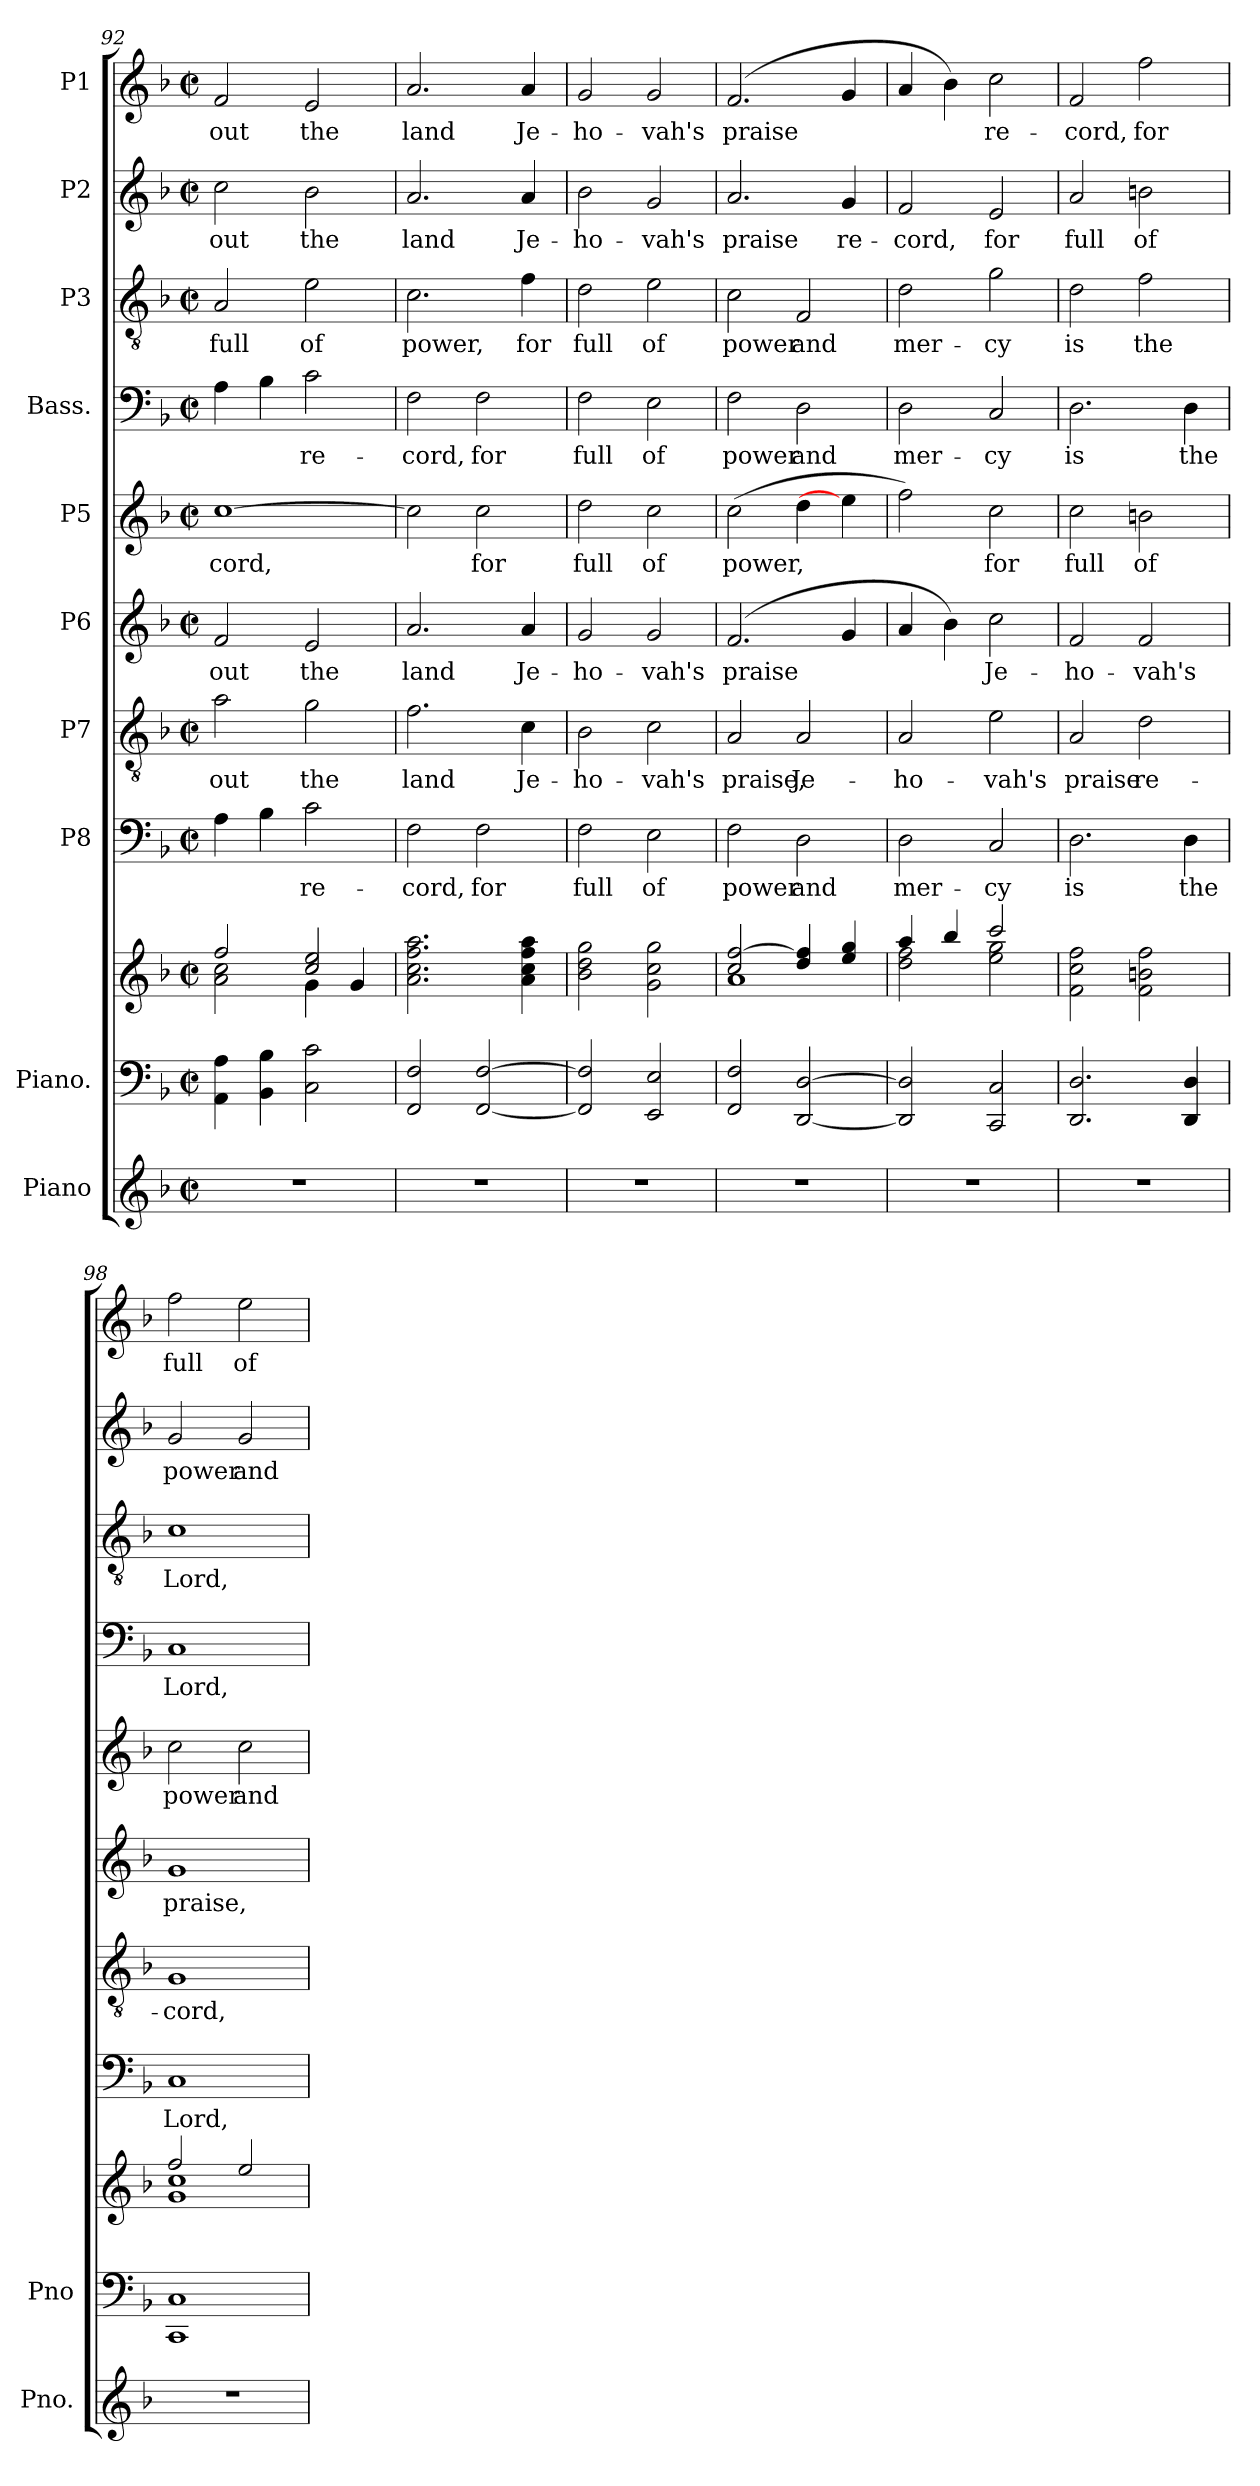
**kern	**kern	**kern	**kern	**text	**kern	**text	**kern	**text	**kern	**text	**kern	**text	**kern	**text	**kern	**text	**kern	**text
*part10	*part9	*part9	*part8	*part8	*part7	*part7	*part6	*part6	*part5	*part5	*part4	*part4	*part3	*part3	*part2	*part2	*part1	*part1
*staff11	*staff10	*staff9	*staff8	*staff8	*staff7	*staff7	*staff6	*staff6	*staff5	*staff5	*staff4	*staff4	*staff3	*staff3	*staff2	*staff2	*staff1	*staff1
*I"Piano	*I"Piano.	*	*I"P8	*	*I"P7	*	*I"P6	*	*I"P5	*	*I"Bass.	*	*I"P3	*	*I"P2	*	*I"P1	*
*I'Pno.	*I'Pno	*	*	*	*	*	*	*	*	*	*	*	*	*	*	*	*	*
*clefG2	*clefF4	*clefG2	*clefF4	*	*clefGv2	*	*clefG2	*	*clefG2	*	*clefF4	*	*clefGv2	*	*clefG2	*	*clefG2	*
*k[b-]	*k[b-]	*k[b-]	*k[b-]	*	*k[b-]	*	*k[b-]	*	*k[b-]	*	*k[b-]	*	*k[b-]	*	*k[b-]	*	*k[b-]	*
*F:	*F:	*F:	*F:	*	*F:	*	*F:	*	*F:	*	*F:	*	*F:	*	*F:	*	*F:	*
*M2/2	*M2/2	*M2/2	*M2/2	*	*M2/2	*	*M2/2	*	*M2/2	*	*M2/2	*	*M2/2	*	*M2/2	*	*M2/2	*
*met(c|)	*met(c|)	*met(c|)	*met(c|)	*	*met(c|)	*	*met(c|)	*	*met(c|)	*	*met(c|)	*	*met(c|)	*	*met(c|)	*	*met(c|)	*
=92	=92	=92	=92	=92	=92	=92	=92	=92	=92	=92	=92	=92	=92	=92	=92	=92	=92	=92
*	*	*^	*	*	*	*	*	*	*	*	*	*	*	*	*	*	*	*
!	!	!	!	!	!LO:LY:b	!	!LO:LY:b	!	!LO:LY:b	!	!LO:LY:b	!	!LO:LY:b	!	!LO:LY:b	!	!LO:LY:b	!	!LO:LY:b
1r	4AA\ 4A\	2ff/	2a\ 2cc\	4A\	.	2a\	-out	2f/	-out	[1cc	-cord,	4A\	.	2A/	full	2cc\	-out	2f/	-out
!	!	!	!	!	!LO:LY:b	!	!	!	!	!	!	!	!LO:LY:b	!	!	!	!	!	!
.	4BB-\ 4B-\	.	.	4B-\	.	.	.	.	.	.	.	4B-\	.	.	.	.	.	.	.
!	!	!	!	!	!LO:LY:b	!	!LO:LY:b	!	!LO:LY:b	!	!	!	!LO:LY:b	!	!LO:LY:b	!	!LO:LY:b	!	!LO:LY:b
.	2C\ 2c\	2cc/ 2ee/	4g\	2c\	re-	2g\	the	2e/	the	.	.	2c\	re-	2e\	of	2b-\	the	2e/	the
.	.	.	4g/	.	.	.	.	.	.	.	.	.	.	.	.	.	.	.	.
=93	=93	=93	=93	=93	=93	=93	=93	=93	=93	=93	=93	=93	=93	=93	=93	=93	=93	=93	=93
!	!	!	!	!	!LO:LY:b	!	!LO:LY:b	!	!LO:LY:b	!	!LO:LY:b	!	!LO:LY:b	!	!LO:LY:b	!	!LO:LY:b	!	!LO:LY:b
*	*	*v	*v	*	*	*	*	*	*	*	*	*	*	*	*	*	*	*	*
1r	2FF/ 2F/	2.a\ 2.cc\ 2.ff\ 2.aa\	2F\	-cord,	2.f\	land	2.a/	land	2cc\]	.	2F\	-cord,	2.c\	power,	2.a/	land	2.a/	land
!	!	!	!	!LO:LY:b	!	!	!	!	!	!LO:LY:b	!	!LO:LY:b	!	!	!	!	!	!
.	[2FF/ [2F/	.	2F\	for	.	.	.	.	2cc\	for	2F\	for	.	.	.	.	.	.
!	!	!	!	!	!	!LO:LY:b	!	!LO:LY:b	!	!	!	!	!	!LO:LY:b	!	!LO:LY:b	!	!LO:LY:b
.	.	4a\ 4cc\ 4ff\ 4aa\	.	.	4c\	Je-	4a/	Je-	.	.	.	.	4f\	for	4a/	Je-	4a/	Je-
=94	=94	=94	=94	=94	=94	=94	=94	=94	=94	=94	=94	=94	=94	=94	=94	=94	=94	=94
!	!	!	!	!LO:LY:b	!	!LO:LY:b	!	!LO:LY:b	!	!LO:LY:b	!	!LO:LY:b	!	!LO:LY:b	!	!LO:LY:b	!	!LO:LY:b
1r	2FF/] 2F/]	2b-\ 2dd\ 2gg\	2F\	full	2B-\	-ho-	2g/	-ho-	2dd\	full	2F\	full	2d\	full	2b-\	-ho-	2g/	-ho-
!	!	!	!	!LO:LY:b	!	!LO:LY:b	!	!LO:LY:b	!	!LO:LY:b	!	!LO:LY:b	!	!LO:LY:b	!	!LO:LY:b	!	!LO:LY:b
.	2EE/ 2E/	2g\ 2cc\ 2gg\	2E\	of	2c\	-vah's	2g/	-vah's	2cc\	of	2E\	of	2e\	of	2g/	-vah's	2g/	-vah's
=95	=95	=95	=95	=95	=95	=95	=95	=95	=95	=95	=95	=95	=95	=95	=95	=95	=95	=95
*	*	*^	*	*	*	*	*	*	*	*	*	*	*	*	*	*	*	*
!	!	!	!	!	!LO:LY:b	!	!LO:LY:b	!	!LO:LY:b	!	!LO:LY:b	!	!LO:LY:b	!	!LO:LY:b	!	!LO:LY:b	!	!LO:LY:b
1r	2FF/ 2F/	2cc/ [2ff/	1a	2F\	power	2A/	praise,	(>2.f/	praise	(>2cc\	power,	2F\	power	2c\	power	2.a/	praise	(>2.f/	praise
!	!	!	!	!	!LO:LY:b	!	!LO:LY:b	!	!	!	!LO:LY:b	!	!LO:LY:b	!	!LO:LY:b	!	!	!	!
.	[2DD/ [2D/	4dd/ 4ff/]	.	2D\	and	2A/	Je-	.	.	4dd\	.	2D\	and	2F/	and	.	.	.	.
!	!	!	!	!	!	!	!	!	!LO:LY:b	!	!LO:LY:b	!	!	!	!	!	!LO:LY:b	!	!LO:LY:b
.	.	4ee/ 4gg/	.	.	.	.	.	4g/	.	4ee\]	.	.	.	.	.	4g/	re-	4g/	.
=96	=96	=96	=96	=96	=96	=96	=96	=96	=96	=96	=96	=96	=96	=96	=96	=96	=96	=96	=96
!	!	!	!	!	!LO:LY:b	!	!LO:LY:b	!	!LO:LY:b	!	!LO:LY:b	!	!LO:LY:b	!	!LO:LY:b	!	!LO:LY:b	!	!LO:LY:b
1r	2DD/] 2D/]	4aa/	2dd\ 2ff\	2D\	mer-	2A/	-ho-	4a/	.	2ff\)	.	2D\	mer-	2d\	mer-	2f/	-cord,	4a/	.
!	!	!	!	!	!	!	!	!	!LO:LY:b	!	!	!	!	!	!	!	!	!	!LO:LY:b
.	.	4bb-/	.	.	.	.	.	4b-\)	.	.	.	.	.	.	.	.	.	4b-\)	.
!	!	!	!	!	!LO:LY:b	!	!LO:LY:b	!	!LO:LY:b	!	!LO:LY:b	!	!LO:LY:b	!	!LO:LY:b	!	!LO:LY:b	!	!LO:LY:b
.	2CC/ 2C/	2ccc/	2ee\ 2gg\	2C/	-cy	2e\	-vah's	2cc\	Je-	2cc\	for	2C/	-cy	2g\	-cy	2e/	for	2cc\	re-
!!LO:PB:g=z
=97	=97	=97	=97	=97	=97	=97	=97	=97	=97	=97	=97	=97	=97	=97	=97	=97	=97	=97	=97
!	!	!	!	!	!LO:LY:b	!	!LO:LY:b	!	!LO:LY:b	!	!LO:LY:b	!	!LO:LY:b	!	!LO:LY:b	!	!LO:LY:b	!	!LO:LY:b
*	*	*v	*v	*	*	*	*	*	*	*	*	*	*	*	*	*	*	*	*
1r	2.DD/ 2.D/	2f\ 2cc\ 2ff\	2.D\	is	2A/	praise	2f/	-ho-	2cc\	full	2.D\	is	2d\	is	2a/	full	2f/	-cord,
!	!	!	!	!	!	!LO:LY:b	!	!LO:LY:b	!	!LO:LY:b	!	!	!	!LO:LY:b	!	!LO:LY:b	!	!LO:LY:b
.	.	2f\ 2bn\ 2ff\	.	.	2d\	re-	2f/	-vah's	2bn\	of	.	.	2f\	the	2bn\	of	2ff\	for
!	!	!	!	!LO:LY:b	!	!	!	!	!	!	!	!LO:LY:b	!	!	!	!	!	!
.	4DD/ 4D/	.	4D\	the	.	.	.	.	.	.	4D\	the	.	.	.	.	.	.
=98	=98	=98	=98	=98	=98	=98	=98	=98	=98	=98	=98	=98	=98	=98	=98	=98	=98	=98
*	*	*^	*	*	*	*	*	*	*	*	*	*	*	*	*	*	*	*
!	!	!	!	!	!LO:LY:b	!	!LO:LY:b	!	!LO:LY:b	!	!LO:LY:b	!	!LO:LY:b	!	!LO:LY:b	!	!LO:LY:b	!	!LO:LY:b
1r	1CC 1C	2ff/	1g 1cc	1C	Lord,	1G	-cord,	1g	praise,	2cc\	power	1C	Lord,	1c	Lord,	2g/	power	2ff\	full
!	!	!	!	!	!	!	!	!	!	!	!LO:LY:b	!	!	!	!	!	!LO:LY:b	!	!LO:LY:b
.	.	2ee/	.	.	.	.	.	.	.	2cc\	and	.	.	.	.	2g/	and	2ee\	of
*	*	*v	*v	*	*	*	*	*	*	*	*	*	*	*	*	*	*	*	*
=	=	=	=	=	=	=	=	=	=	=	=	=	=	=	=	=	=	=
*-	*-	*-	*-	*-	*-	*-	*-	*-	*-	*-	*-	*-	*-	*-	*-	*-	*-	*-
